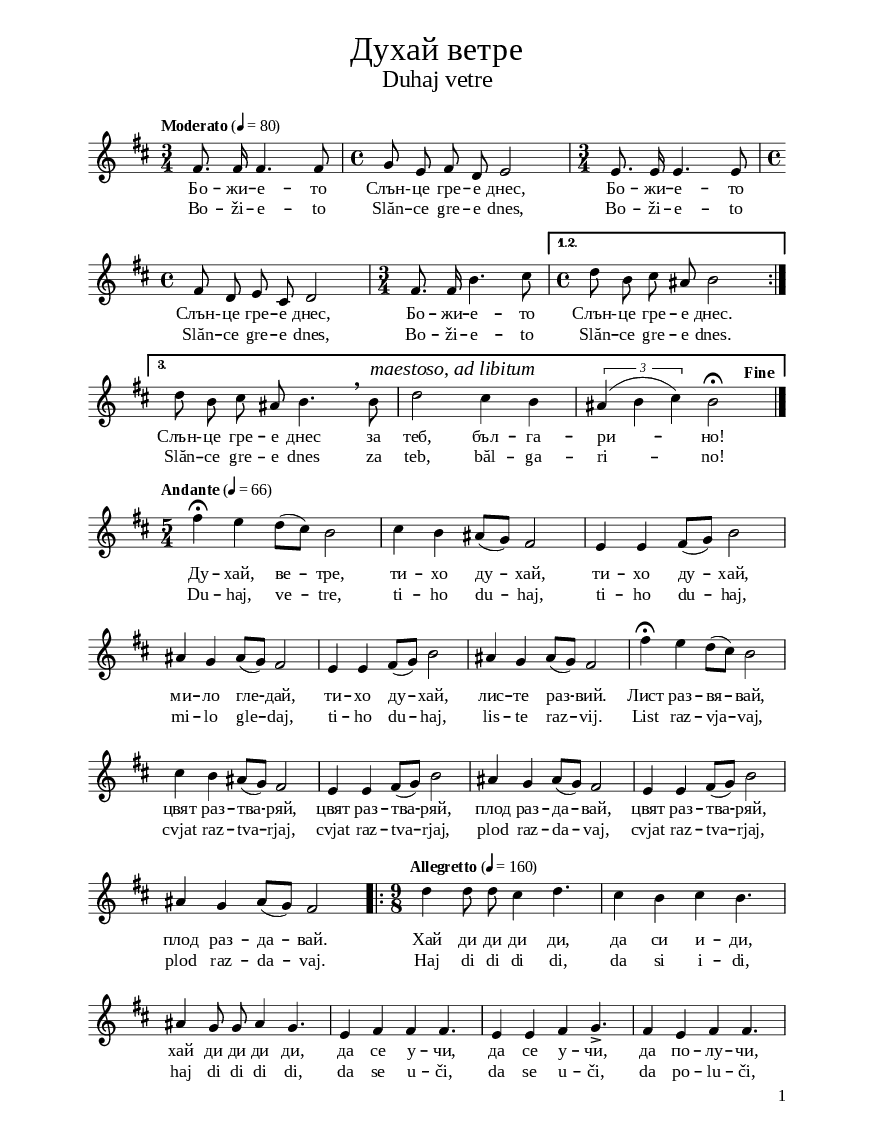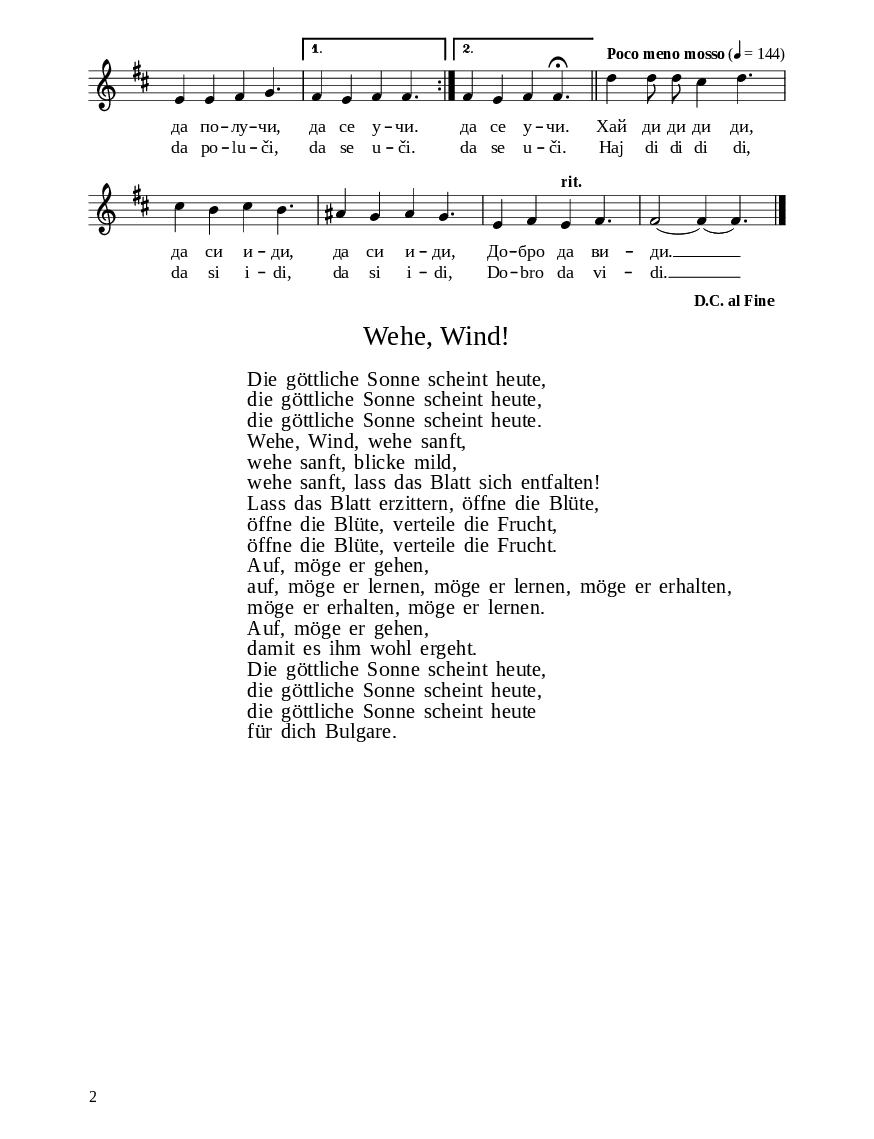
\version "2.24.2"

\include "include/globals.ily"

\bookpart {
  \label #'ref136
  \tocItem \markup "Духай ветре –  Duhaj vetre "
  \include "include/bookpart-paper.ily"
  \score {
    \include "include/score-layout.ily"

    \new Voice \relative c' {
      \clef treble
      \key b \minor
      \time 3/4
      \tempoFunc "Moderato" 4 "80"
      \autoBeamOff

      \repeat volta 3 {
        fis8.  fis16  fis4.  fis8 | % 2
        \time 4/4  | % 2
        g8  e8  fis8  d8  e2
        | % 3
        \time 3/4  | % 3
        e8.  e16  e4.  e8 \break | % 4
        \time 4/4  | % 4
        fis8  d8  e8  cis8
        d2 | % 5
        \time 3/4  | % 5
        fis8.  fis16  b4.  cis8
        \time 4/4 |
      }
      \alternative {
        {
          d8  b8  cis8 ais8  b2 | \break
        }
        {
          d8   b8 cis8  ais8  b4. \breathe b8 |
          \mark\markup\italic {"                      maestoso, ad libitum"} 
          d2 cis4 b4 | 
          
          
          \tweak direction #up \times 2/3 {
            \once \override Slur.positions = #'(1 . 1)
            \once \override Slur.height-limit = #5.91
            ais4 (  b4  cis4 )
          } 
          \once \override Score.MetronomeMark.outside-staff-priority = #599
          \once \override Score.MetronomeMark.X-extent=#'(-3.5 . 0)
          \tempo "Fine" b2 ^\fermata
        }
      } \break  \bar "|."

      \once \override Staff.TimeSignature.break-visibility = ##(#f #t #t)
      \time 5/4 \tempoFunc "Andante" 4 "66" fis'4 ^\fermata
      e4  d8 [ ( cis8 ) ] b2 | 
      cis4  b4  ais8 ( [  g8 ) ]  fis2 |
      e4  e4 fis8 ( [  g8 ) ] b2 | \break
      ais4 g4  ais8 ( [  g8 ) ]  fis2 |
      e4 e4  fis8 ( [  g8 ) ]  b2 |
      ais4  g4  ais8 ( [  g8 ) ]  fis2 |
      fis'4 ^\fermata  e4  d8 ( [
      cis8 ) ]  b2 | \break  
      cis4 b4  ais8 ( [  g8 ) ]  fis2 |
      e4 e4  fis8 ( [  g8 ) ] b2 |
      ais4  g4  ais8 ( [  g8 ) ]  fis2 |
      e4  e4  fis8 ( [  g8 ) ] b2 | \break 
      ais4  g4  ais8 ( [  g8 ) ]  fis2 |
      \repeat volta 2 {
        \time 9/8 \tempoFunc "     Allegretto" 4 "160"  d'4
        d8  d8  cis4 d4. |
        cis4  b4  cis4 b4. | \break  
        ais4  g8  g8 ais4  g4. |
        e4 fis4 fis4  fis4. | 
        e4  e4  fis4 g4. -> |
        fis4  e4  fis4 fis4. \break  
        e4  e4  fis4  g4.
      }

      \alternative {
        {
          fis4  e4  fis4  fis4.
        }
        {
          fis4  e4  fis4  fis4.^\fermata \bar "||"
        }
      }

      \tempoFunc "Poco meno mosso" 4 "144" d'4 d8 d8 cis4 d4. | \break
      cis4  b4
      cis4  b4.  ais4  g4  ais4
      g4.  e4   fis4
      \tempo "rit." e4  fis4.
      fis2 ~  fis4 ~ fis4.\break  \bar "|."
    }
    
    \addlyrics {
      Бо -- жи -- е -- то "Слън-" -- це гре --
      е днес, Бо -- жи -- е -- то "Слън-" --
      це гре -- е днес, Бо -- жи -- е --
      то "Слън-"  -- це гре -- е днес. "Слън-" 
      -- це гре -- е днес за теб, бъл --
      га -- ри  --  но! Ду -- хай, ве
      -- тре, ти -- хо ду -- хай, ти
      -- хо ду -- хай, ми -- ло гле
      -- дай, ти -- хо ду -- хай,
      лис -- те раз -- вий. Лист раз
      -- вя -- вай, цвят раз -- тва
      -- ряй, цвят раз -- тва --
      ряй, плод раз -- да -- вай,
      цвят раз -- тва -- ряй, плод
      раз -- да -- вай. Хай ди ди ди
      ди, да си и -- ди, хай ди ди ди
      ди, да се у -- чи, да се у -- чи,
      да по -- лу -- чи, да по -- лу --
      чи, да се у -- чи. да се у -- чи.
      Хай ди ди ди ди, да си и -- ди,
      да си и -- ди, До -- бро да ви --
      ди. __ }
    \addlyrics {
      Bo -- ži -- e -- to Slăn -- ce gre --
      e dnes, Bo -- ži -- e -- to Slăn --
      ce gre -- e dnes, Bo -- ži -- e --
      to Slăn  -- ce gre -- e dnes. Slăn
      -- ce gre -- e dnes za teb, băl --
      ga -- ri  --  no! Du -- haj, ve
      -- tre, ti -- ho du -- haj, ti
      -- ho du -- haj, mi -- lo gle
      -- daj, ti -- ho du -- haj,
      lis -- te raz -- vij. List raz
      -- vja -- vaj, cvjat raz -- tva
      -- rjaj, cvjat raz -- tva --
      rjaj, plod raz -- da -- vaj,
      cvjat raz -- tva -- rjaj, plod
      raz -- da -- vaj. Haj di di di
      di, da si i -- di, haj di di di
      di, da se u -- či, da se u -- či,
      da po -- lu -- či, da po -- lu --
      či, da se u -- či. da se u -- či.
      Haj di di di di, da si i -- di,
      da si i -- di, Do -- bro da vi --
      di. __}

      \header {
        title = \titleFunc "Духай ветре" "Duhaj vetre"
      }

      \midi{}

    } % score

    \markup \dc-one "D.C. al Fine"
    

    % include foreign translation(s) of the song
    \version "2.24.2"

\markup \fill-line { \fontsize #deTitleFontSize "Wehe, Wind!" }
\markup \null
\markup \null
\markup \fontsize #deCoupletFontSize {
  \hspace #14
  \override #`(baseline-skip . ,deCoupletBaselineSkip)

  \column {

    \line { " "Die göttliche Sonne scheint heute,  }

    \line { " "die göttliche Sonne scheint heute,  }

    \line { " "die göttliche Sonne scheint heute. }

    \line { " "Wehe, Wind, wehe sanft,  }

    \line { " "wehe sanft, blicke mild, }

    \line { " "wehe sanft, lass das Blatt sich entfalten! }

    \line { " "Lass das Blatt erzittern, öffne die Blüte,  }

    \line { " "öffne die Blüte, verteile die Frucht, }

    \line { " "öffne die Blüte, verteile die Frucht. }

    \line { " "Auf, möge er gehen, }

    \line { " " auf, möge er lernen, möge er lernen, möge er erhalten, }

    \line { " "möge er erhalten, möge er lernen. }

    \line { " "Auf, möge er gehen,  }

    \line { " "damit es ihm wohl ergeht. }

    \line { " "Die göttliche Sonne scheint heute,  }

    \line { " "die göttliche Sonne scheint heute,  }

    \line { " "die göttliche Sonne scheint heute }
     \line { " "für dich Bulgare. }

  }
}


  } % bookpart
